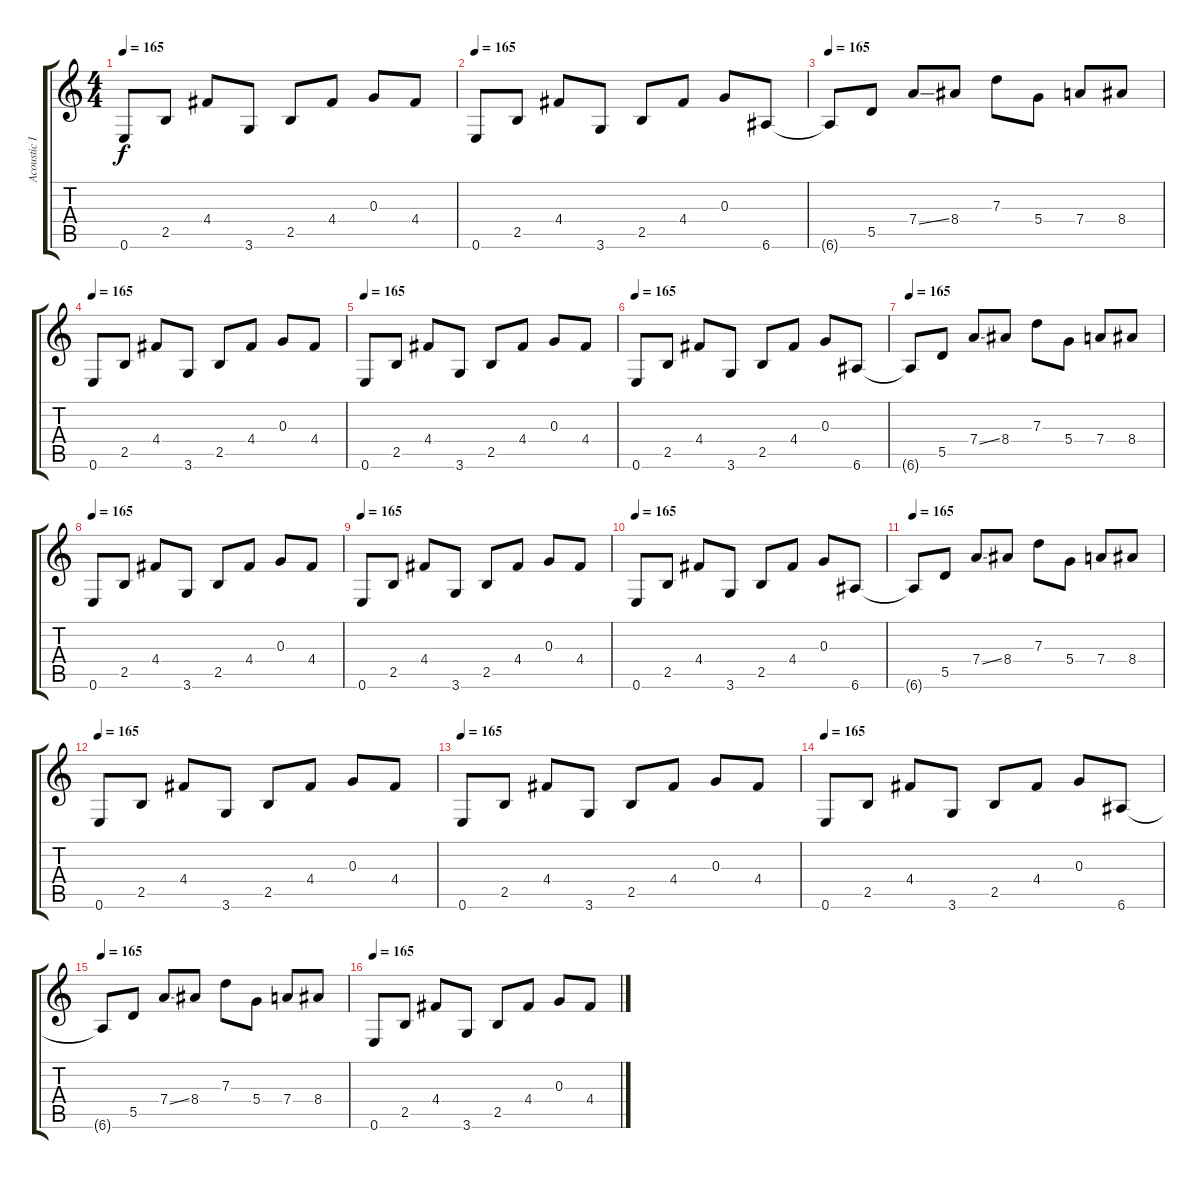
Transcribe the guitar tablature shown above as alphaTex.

\track ("Acoustic II" "Acoustic I") {instrument acousticguitarsteel}
\staff {score tabs}
\tuning (E4 B3 G3 D3 A2 E2) {hide}
\ts (4 4)
\tempo 165
\clef g2
\ks c
0.6.8{dy f} 2.5.8 4.4.8 3.6.8 2.5.8 4.4.8 0.3.8 4.4.8 |
\tempo 165
0.6.8 2.5.8 4.4.8 3.6.8 2.5.8 4.4.8 0.3.8 6.6.8 |
\tempo 165
6.6{t}.8 5.5.8 7.4{ss}.8 8.4.8 7.3.8 5.4.8 7.4.8 8.4.8 |
\tempo 165
0.6.8 2.5.8 4.4.8 3.6.8 2.5.8 4.4.8 0.3.8 4.4.8 |
\tempo 165
0.6.8 2.5.8 4.4.8 3.6.8 2.5.8 4.4.8 0.3.8 4.4.8 |
\tempo 165
0.6.8 2.5.8 4.4.8 3.6.8 2.5.8 4.4.8 0.3.8 6.6.8 |
\tempo 165
6.6{t}.8 5.5.8 7.4{ss}.8 8.4.8 7.3.8 5.4.8 7.4.8 8.4.8 |
\tempo 165
0.6.8 2.5.8 4.4.8 3.6.8 2.5.8 4.4.8 0.3.8 4.4.8 |
\tempo 165
0.6.8 2.5.8 4.4.8 3.6.8 2.5.8 4.4.8 0.3.8 4.4.8 |
\tempo 165
0.6.8 2.5.8 4.4.8 3.6.8 2.5.8 4.4.8 0.3.8 6.6.8 |
\tempo 165
6.6{t}.8 5.5.8 7.4{ss}.8 8.4.8 7.3.8 5.4.8 7.4.8 8.4.8 |
\tempo 165
0.6.8 2.5.8 4.4.8 3.6.8 2.5.8 4.4.8 0.3.8 4.4.8 |
\tempo 165
0.6.8 2.5.8 4.4.8 3.6.8 2.5.8 4.4.8 0.3.8 4.4.8 |
\tempo 165
0.6.8 2.5.8 4.4.8 3.6.8 2.5.8 4.4.8 0.3.8 6.6.8 |
\tempo 165
6.6{t}.8 5.5.8 7.4{ss}.8 8.4.8 7.3.8 5.4.8 7.4.8 8.4.8 |
\tempo 165
0.6.8 2.5.8 4.4.8 3.6.8 2.5.8 4.4.8 0.3.8 4.4.8
